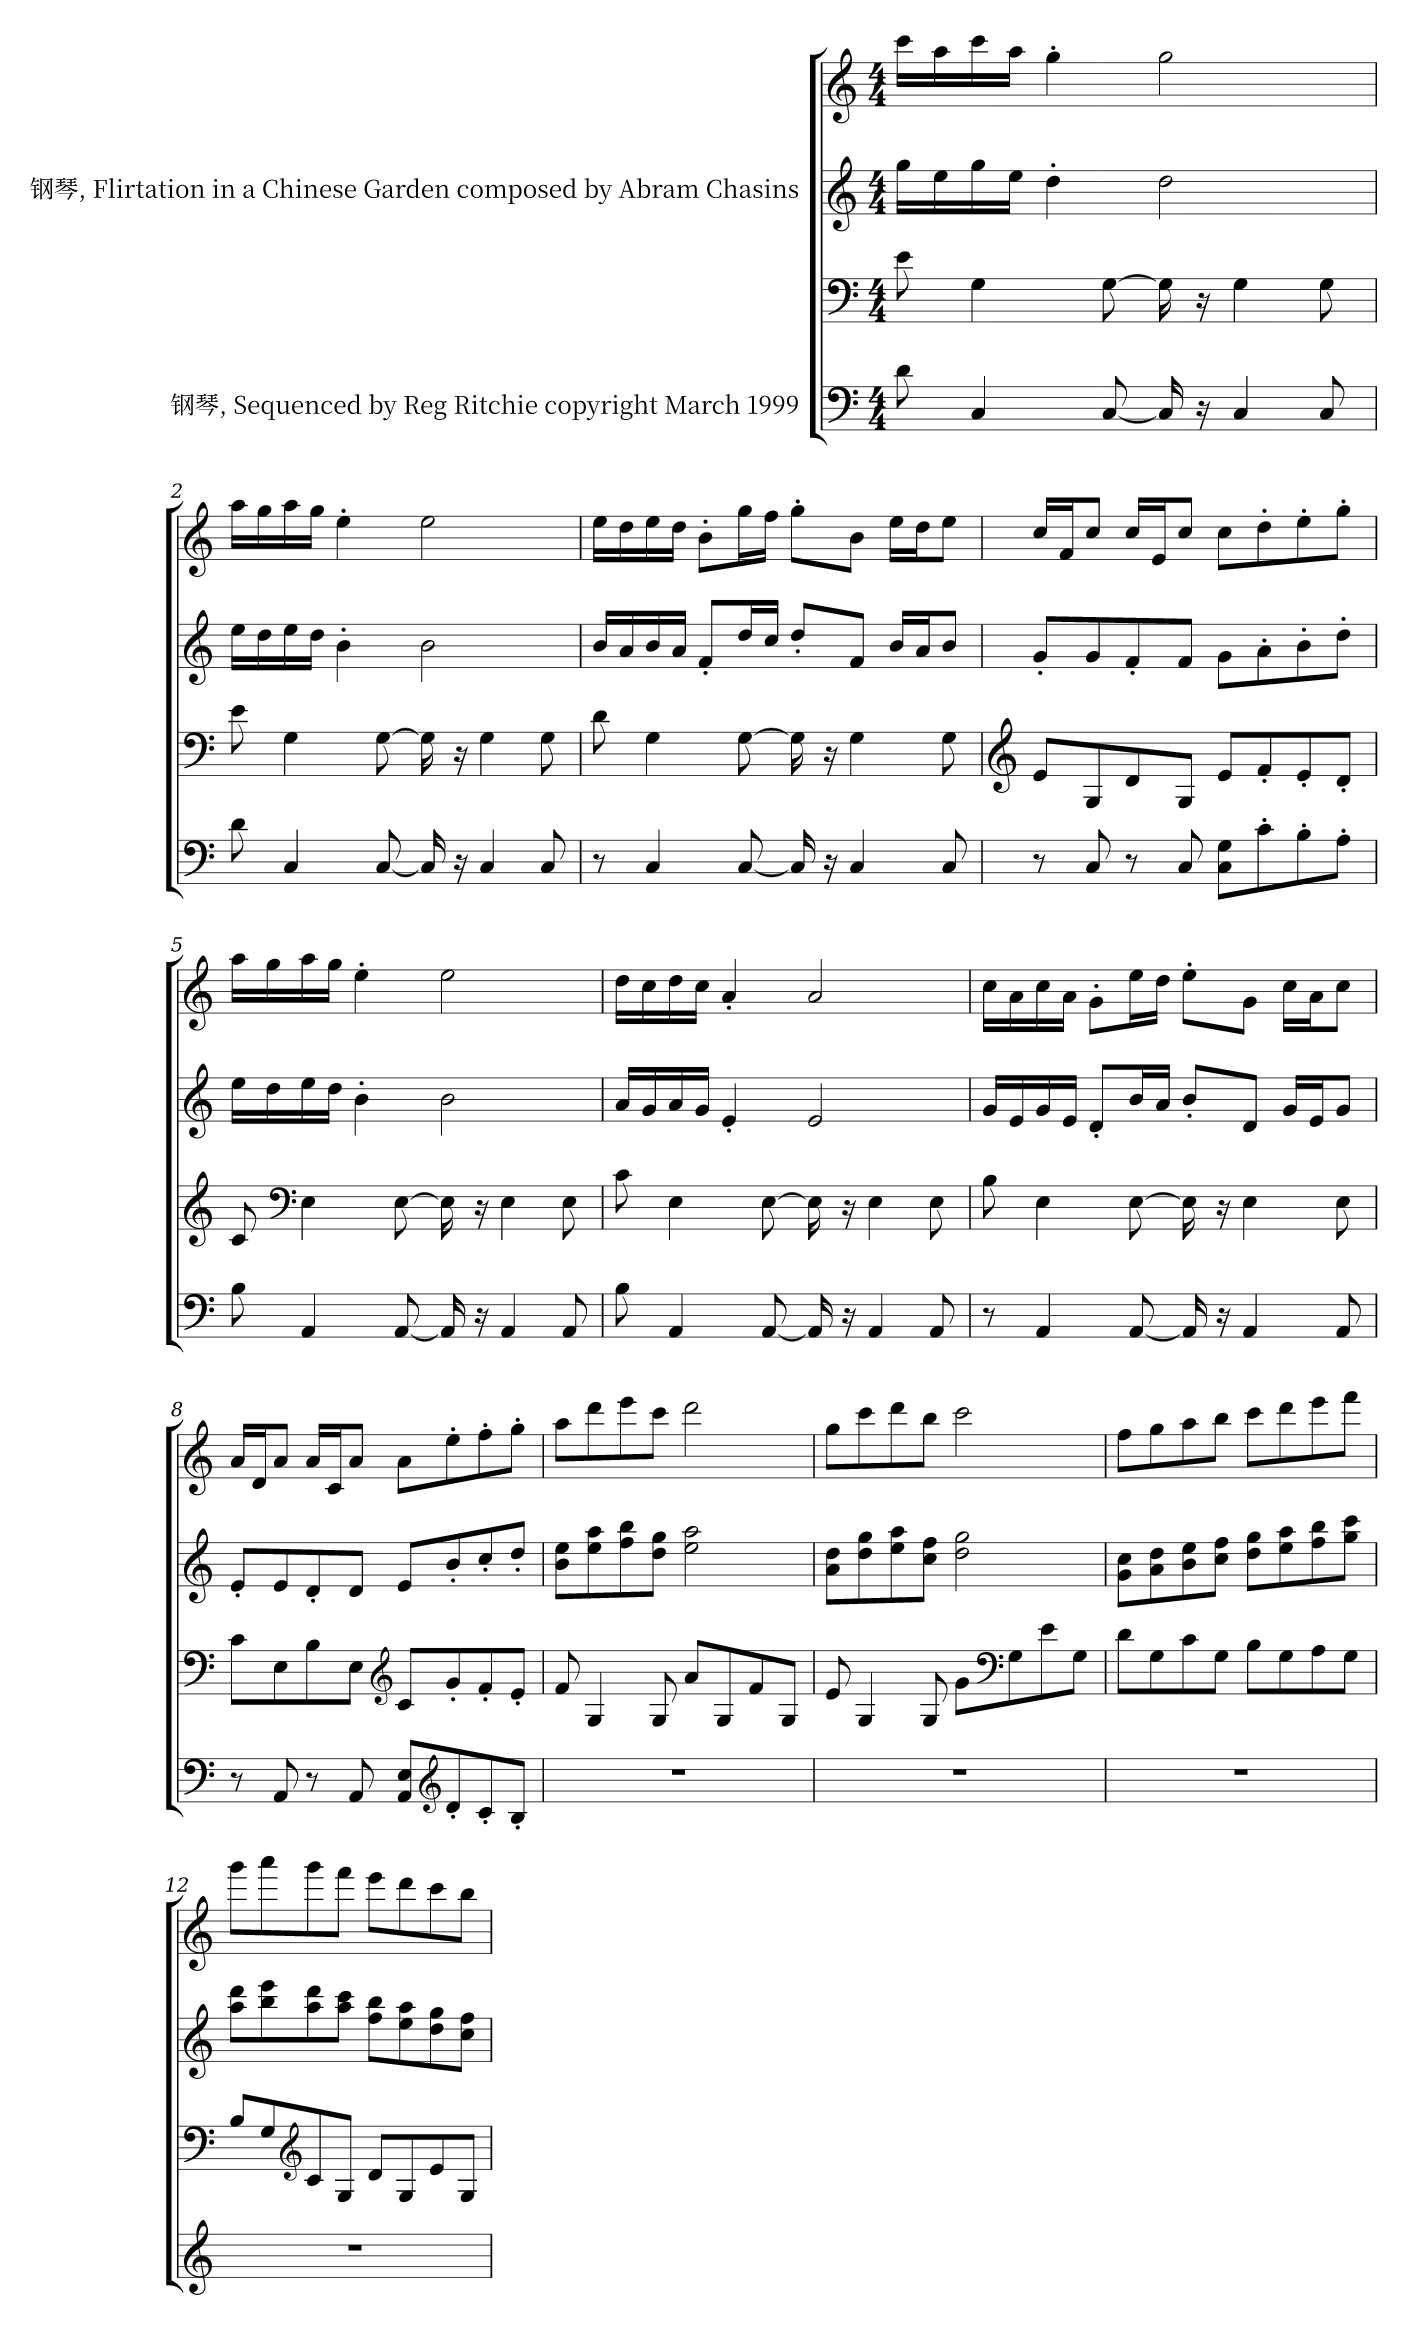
**kern	**kern	**kern	**kern
*part2	*part2	*part1	*part1
*staff4	*staff3	*staff2	*staff1
*I"钢琴, Sequenced by Reg Ritchie copyright March 1999	*	*I"钢琴, Flirtation in a Chinese Garden composed by Abram Chasins	*
*clefF4	*clefF4	*clefG2	*clefG2
*k[]	*k[]	*k[]	*k[]
*M4/4	*M4/4	*M4/4	*M4/4
*MM112	*MM112	*MM112	*MM112
=1	=1	=1	=1
8d\	8e\	16gg\LL	16ccc\LL
.	.	16ee\	16aa\
4C/	4G\	16gg\	16ccc\
.	.	16ee\JJ	16aa\JJ
.	.	4dd'\	4gg'\
[8C/	[8G\	.	.
16C/]	16G\]	2dd\	2gg\
16r	16r	.	.
4C/	4G\	.	.
8C/	8G\	.	.
!!LO:LB:g=z
=2	=2	=2	=2
8d\	8e\	16ee\LL	16aa\LL
.	.	16dd\	16gg\
4C/	4G\	16ee\	16aa\
.	.	16dd\JJ	16gg\JJ
.	.	4b'\	4ee'\
[8C/	[8G\	.	.
16C/]	16G\]	2b\	2ee\
16r	16r	.	.
4C/	4G\	.	.
8C/	8G\	.	.
=3	=3	=3	=3
8r	8d\	16b/LL	16ee\LL
.	.	16a/	16dd\
4C/	4G\	16b/	16ee\
.	.	16a/JJ	16dd\JJ
.	.	8f'/L	8b'\L
[8C/	[8G\	16dd/L	16gg\L
.	.	16cc/JJ	16ff\JJ
16C/]	16G\]	8dd'/L	8gg'\L
16r	16r	.	.
4C/	4G\	8f/J	8b\J
.	.	16b/LL	16ee\LL
.	.	16a/J	16dd\J
8C/	8G\	8b/J	8ee\J
=4	=4	=4	=4
*	*clefG2	*	*
8r	8e/L	8g'/L	16cc/LL
.	.	.	16f/J
8C/	8G/	8g/	8cc/J
8r	8d/	8f'/	16cc/LL
.	.	.	16e/J
8C/	8G/J	8f/J	8cc/J
8C\ 8G\L	8e/L	8g\L	8cc\L
8c'\	8f'/	8a'\	8dd'\
8B'\	8e'/	8b'\	8ee'\
8A'\J	8d'/J	8dd'\J	8gg'\J
!!LO:LB:g=z
=5	=5	=5	=5
8B\	8c/	16ee\LL	16aa\LL
.	.	16dd\	16gg\
*	*clefF4	*	*
4AA/	4E\	16ee\	16aa\
.	.	16dd\JJ	16gg\JJ
.	.	4b'\	4ee'\
[8AA/	[8E\	.	.
16AA/]	16E\]	2b\	2ee\
16r	16r	.	.
4AA/	4E\	.	.
8AA/	8E\	.	.
=6	=6	=6	=6
8B\	8c\	16a/LL	16dd\LL
.	.	16g/	16cc\
4AA/	4E\	16a/	16dd\
.	.	16g/JJ	16cc\JJ
.	.	4e'/	4a'/
[8AA/	[8E\	.	.
16AA/]	16E\]	2e/	2a/
16r	16r	.	.
4AA/	4E\	.	.
8AA/	8E\	.	.
=7	=7	=7	=7
8r	8B\	16g/LL	16cc\LL
.	.	16e/	16a\
4AA/	4E\	16g/	16cc\
.	.	16e/JJ	16a\JJ
.	.	8d'/L	8g'\L
[8AA/	[8E\	16b/L	16ee\L
.	.	16a/JJ	16dd\JJ
16AA/]	16E\]	8b'/L	8ee'\L
16r	16r	.	.
4AA/	4E\	8d/J	8g\J
.	.	16g/LL	16cc\LL
.	.	16e/J	16a\J
8AA/	8E\	8g/J	8cc\J
!!LO:PB:g=z
=8	=8	=8	=8
8r	8c\L	8e'/L	16a/LL
.	.	.	16d/J
8AA/	8E\	8e/	8a/J
8r	8B\	8d'/	16a/LL
.	.	.	16c/J
8AA/	8E\J	8d/J	8a/J
*	*clefG2	*	*
8AA/ 8E/L	8c/L	8e/L	8a\L
*clefG2	*	*	*
8d'/	8g'/	8b'/	8ee'\
8c'/	8f'/	8cc'/	8ff'\
8B'/J	8e'/J	8dd'/J	8gg'\J
=9	=9	=9	=9
1r	8f/	8b\ 8ee\L	8aa\L
.	4G/	8ee\ 8aa\	8ddd\
.	.	8ff\ 8bb\	8eee\
.	8G/	8dd\ 8gg\J	8ccc\J
.	8a/L	2ee\ 2aa\	2ddd\
.	8G/	.	.
.	8f/	.	.
.	8G/J	.	.
=10	=10	=10	=10
1r	8e/	8a\ 8dd\L	8gg\L
.	4G/	8dd\ 8gg\	8ccc\
.	.	8ee\ 8aa\	8ddd\
.	8G/	8cc\ 8ff\J	8bb\J
.	8g\L	2dd\ 2gg\	2ccc\
*	*clefF4	*	*
.	8G\	.	.
.	8e\	.	.
.	8G\J	.	.
!!LO:LB:g=z
=11	=11	=11	=11
1r	8d\L	8g\ 8cc\L	8ff\L
.	8G\	8a\ 8dd\	8gg\
.	8c\	8b\ 8ee\	8aa\
.	8G\J	8cc\ 8ff\J	8bb\J
.	8B\L	8dd\ 8gg\L	8ccc\L
.	8G\	8ee\ 8aa\	8ddd\
.	8A\	8ff\ 8bb\	8eee\
.	8G\J	8gg\ 8ccc\J	8fff\J
=12	=12	=12	=12
1r	8B/L	8aa\ 8ddd\L	8ggg\L
.	8G/	8bb\ 8eee\	8aaa\
*	*clefG2	*	*
.	8c/	8aa\ 8ddd\	8ggg\
.	8G/J	8aa\ 8ccc\J	8fff\J
.	8d/L	8ff\ 8bb\L	8eee\L
.	8G/	8ee\ 8aa\	8ddd\
.	8e/	8dd\ 8gg\	8ccc\
.	8G/J	8cc\ 8ff\J	8bb\J
=	=	=	=
*-	*-	*-	*-
